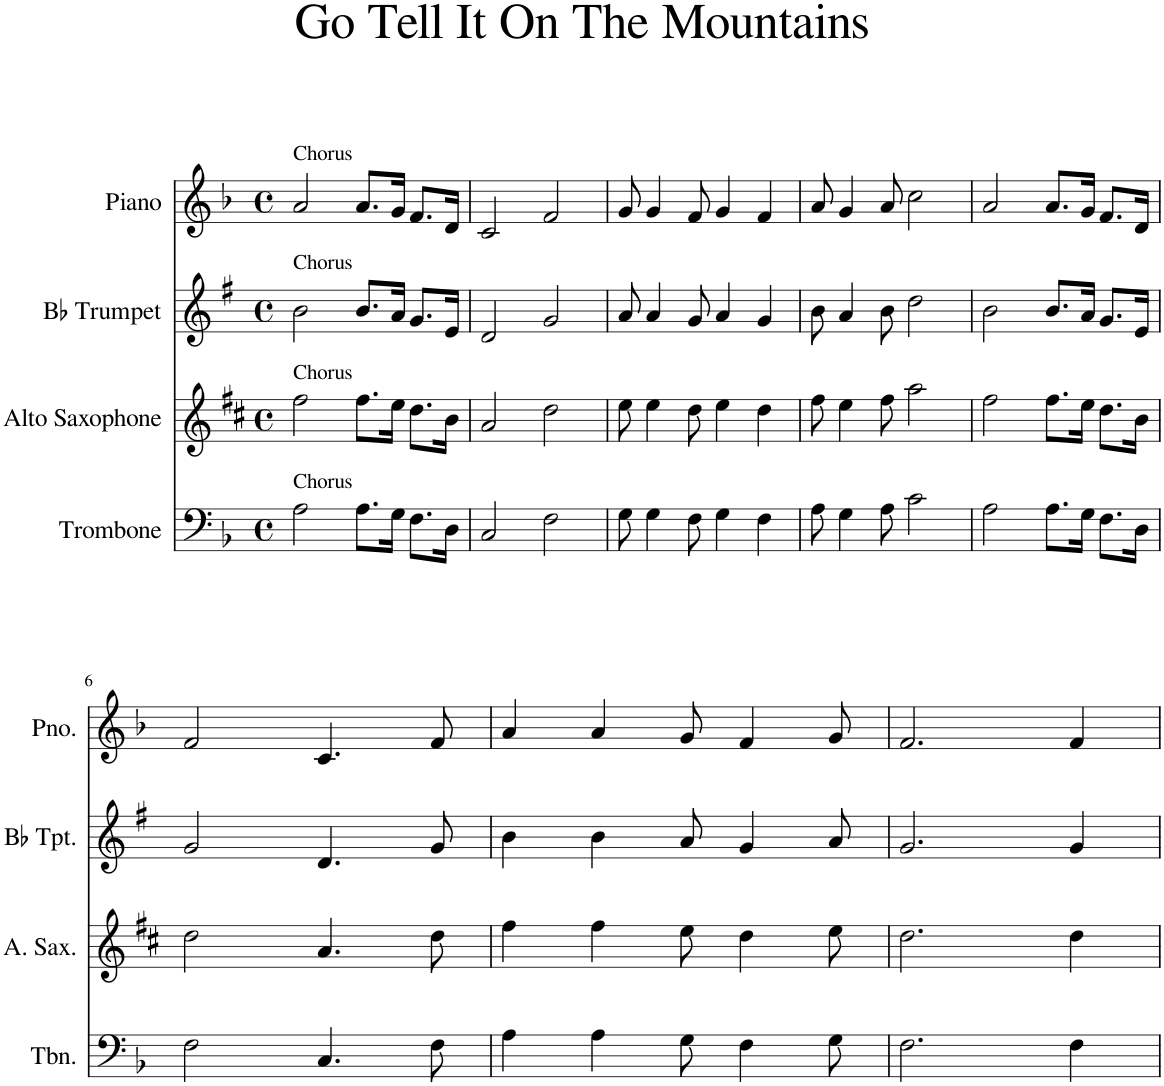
**kern	**kern	**kern	**kern
*part4	*part3	*part2	*part1
*staff4	*staff3	*staff2	*staff1
*I"Trombone	*I"Alto Saxophone	*I"Bb Trumpet	*I"Piano
*I'Tbn.	*I'A. Sax.	*I'Bb Tpt.	*I'Pno.
*clefF4	*clefG2	*clefG2	*clefG2
*	*Trd5c9	*Trd1c2	*
*k[b-]	*k[f#c#]	*k[f#]	*k[b-]
*M4/4	*M4/4	*M4/4	*M4/4
*met(c)	*met(c)	*met(c)	*met(c)
=1	=1	=1	=1
!	!	!	!LO:TX:a:t=Chorus
!	!	!LO:TX:a:t=Chorus	!
!	!LO:TX:a:t=Chorus	!	!
!LO:TX:a:t=Chorus	!	!	!
2A\	2ff#\	2b\	2a/
8.A\L	8.ff#\L	8.b/L	8.a/L
16G\Jk	16ee\Jk	16a/Jk	16g/Jk
8.F\L	8.dd\L	8.g/L	8.f/L
16D\Jk	16b\Jk	16e/Jk	16d/Jk
=2	=2	=2	=2
2C/	2a/	2d/	2c/
2F\	2dd\	2g/	2f/
=3	=3	=3	=3
8G\	8ee\	8a/	8g/
4G\	4ee\	4a/	4g/
8F\	8dd\	8g/	8f/
4G\	4ee\	4a/	4g/
4F\	4dd\	4g/	4f/
=4	=4	=4	=4
8A\	8ff#\	8b\	8a/
4G\	4ee\	4a/	4g/
8A\	8ff#\	8b\	8a/
2c\	2aa\	2dd\	2cc\
=5	=5	=5	=5
2A\	2ff#\	2b\	2a/
8.A\L	8.ff#\L	8.b/L	8.a/L
16G\Jk	16ee\Jk	16a/Jk	16g/Jk
8.F\L	8.dd\L	8.g/L	8.f/L
16D\Jk	16b\Jk	16e/Jk	16d/Jk
!!LO:LB:g=z
=6	=6	=6	=6
2F\	2dd\	2g/	2f/
4.C/	4.a/	4.d/	4.c/
8F\	8dd\	8g/	8f/
=7	=7	=7	=7
4A\	4ff#\	4b\	4a/
4A\	4ff#\	4b\	4a/
8G\	8ee\	8a/	8g/
4F\	4dd\	4g/	4f/
8G\	8ee\	8a/	8g/
=8	=8	=8	=8
2.F\	2.dd\	2.g/	2.f/
4F\	4dd\	4g/	4f/
=	=	=	=
*-	*-	*-	*-
